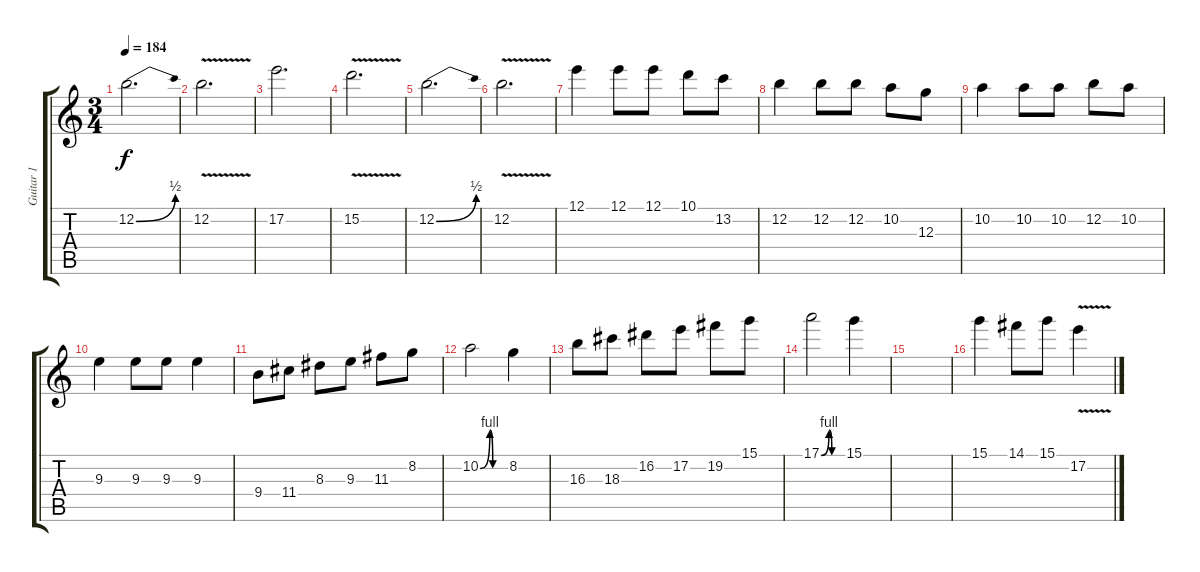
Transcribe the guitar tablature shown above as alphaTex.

\track ("Guitar 1" "Guitar 1") {instrument electricguitarjazz}
\staff {score tabs}
\tuning (E4 B3 G3 D3 A2 E2) {hide}
\ts (3 4)
\tempo 184
\clef g2
\ks c
12.2{be (bend 0 0 60 2)}.2{d dy f} |
12.2{v}.2{d} |
17.2.2{d} |
15.2{v}.2{d} |
12.2{be (bend 0 0 60 2)}.2{d} |
12.2{v}.2{d} |
12.1.4 12.1.8 12.1.8 10.1.8 13.2.8 |
12.2.4 12.2.8 12.2.8 10.2.8 12.3.8 |
10.2.4 10.2.8 10.2.8 12.2.8 10.2.8 |
9.3.4 9.3.8 9.3.8 9.3.4 |
9.4.8 11.4.8 8.3.8 9.3.8 11.3.8 8.2.8 |
10.2{be (custom 0 0 23 4 30 0 60 0)}.2 8.2.4 |
16.3.8 18.3.8 16.2.8 17.2.8 19.2.8 15.1.8 |
17.1{be (custom 0 0 22 4 30 0 60 0)}.2 15.1.4 |
|
15.1.4 14.1.8 15.1.8 17.2{v}.4
